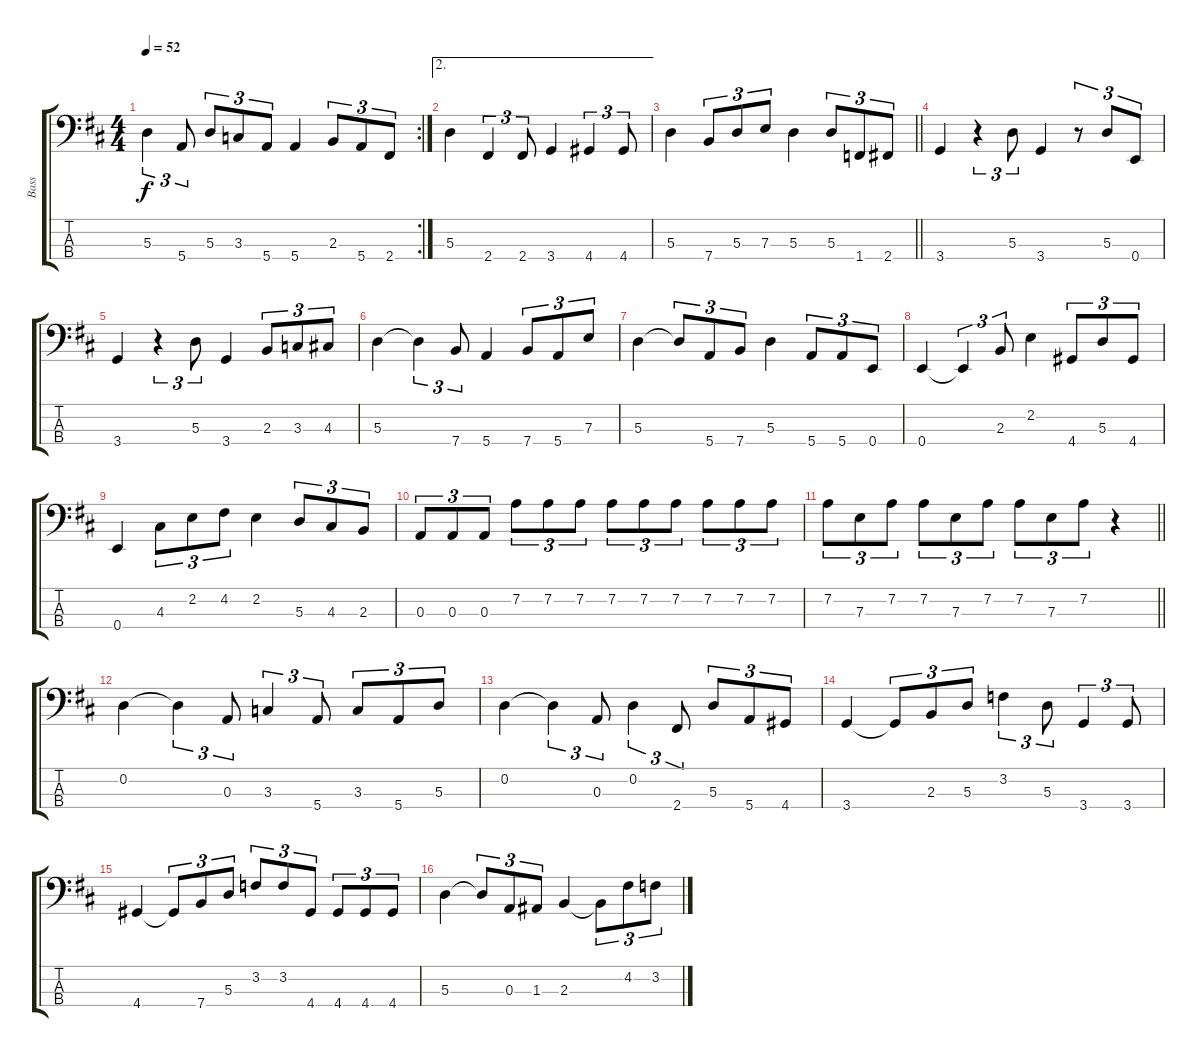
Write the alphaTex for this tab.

\track ("Bass" "Bass") {instrument electricbassfinger}
\staff {score tabs}
\tuning (G2 D2 A1 E1) {hide}
\rc 2
\ts (4 4)
\tempo 52
\clef f4
\ks d
5.3.4{tu (3 2) dy f} 5.4.8{tu (3 2)} 5.3.8{tu (3 2)} 3.3.8{tu (3 2)} 5.4.8{tu (3 2)} 5.4.4 2.3.8{tu (3 2)} 5.4.8{tu (3 2)} 2.4.8{tu (3 2)} |
\ae 2
5.3.4 2.4.4{tu (3 2)} 2.4.8{tu (3 2)} 3.4.4 4.4.4{tu (3 2)} 4.4.8{tu (3 2)} |
\barLineRight lightlight
5.3.4 7.4.8{tu (3 2)} 5.3.8{tu (3 2)} 7.3.8{tu (3 2)} 5.3.4 5.3.8{tu (3 2)} 1.4.8{tu (3 2)} 2.4.8{tu (3 2)} |
3.4.4 r.4{tu (3 2)} 5.3.8{tu (3 2)} 3.4.4 r.8{tu (3 2)} 5.3.8{tu (3 2)} 0.4.8{tu (3 2)} |
3.4.4 r.4{tu (3 2)} 5.3.8{tu (3 2)} 3.4.4 2.3.8{tu (3 2)} 3.3.8{tu (3 2)} 4.3.8{tu (3 2)} |
5.3.4 5.3{t}.4{tu (3 2)} 7.4.8{tu (3 2)} 5.4.4 7.4.8{tu (3 2)} 5.4.8{tu (3 2)} 7.3.8{tu (3 2)} |
5.3.4 5.3{t}.8{tu (3 2)} 5.4.8{tu (3 2)} 7.4.8{tu (3 2)} 5.3.4 5.4.8{tu (3 2)} 5.4.8{tu (3 2)} 0.4.8{tu (3 2)} |
0.4.4 0.4{t}.4{tu (3 2)} 2.3.8{tu (3 2)} 2.2.4 4.4.8{tu (3 2)} 5.3.8{tu (3 2)} 4.4.8{tu (3 2)} |
0.4.4 4.3.8{tu (3 2)} 2.2.8{tu (3 2)} 4.2.8{tu (3 2)} 2.2.4 5.3.8{tu (3 2)} 4.3.8{tu (3 2)} 2.3.8{tu (3 2)} |
0.3.8{tu (3 2)} 0.3.8{tu (3 2)} 0.3.8{tu (3 2)} 7.2.8{tu (3 2)} 7.2.8{tu (3 2)} 7.2.8{tu (3 2)} 7.2.8{tu (3 2)} 7.2.8{tu (3 2)} 7.2.8{tu (3 2)} 7.2.8{tu (3 2)} 7.2.8{tu (3 2)} 7.2.8{tu (3 2)} |
\barLineRight lightlight
7.2.8{tu (3 2)} 7.3.8{tu (3 2)} 7.2.8{tu (3 2)} 7.2.8{tu (3 2)} 7.3.8{tu (3 2)} 7.2.8{tu (3 2)} 7.2.8{tu (3 2)} 7.3.8{tu (3 2)} 7.2.8{tu (3 2)} r.4 |
0.2.4 0.2{t}.4{tu (3 2)} 0.3.8{tu (3 2)} 3.3.4{tu (3 2)} 5.4.8{tu (3 2)} 3.3.8{tu (3 2)} 5.4.8{tu (3 2)} 5.3.8{tu (3 2)} |
0.2.4 0.2{t}.4{tu (3 2)} 0.3.8{tu (3 2)} 0.2.4{tu (3 2)} 2.4.8{tu (3 2)} 5.3.8{tu (3 2)} 5.4.8{tu (3 2)} 4.4.8{tu (3 2)} |
3.4.4 3.4{t}.8{tu (3 2)} 2.3.8{tu (3 2)} 5.3.8{tu (3 2)} 3.2.4{tu (3 2)} 5.3.8{tu (3 2)} 3.4.4{tu (3 2)} 3.4.8{tu (3 2)} |
4.4.4 4.4{t}.8{tu (3 2)} 7.4.8{tu (3 2)} 5.3.8{tu (3 2)} 3.2.8{tu (3 2)} 3.2.8{tu (3 2)} 4.4.8{tu (3 2)} 4.4.8{tu (3 2)} 4.4.8{tu (3 2)} 4.4.8{tu (3 2)} |
5.3.4 5.3{t}.8{tu (3 2)} 0.3.8{tu (3 2)} 1.3.8{tu (3 2)} 2.3.4 2.3{t}.8{tu (3 2)} 4.2.8{tu (3 2)} 3.2.8{tu (3 2)}
